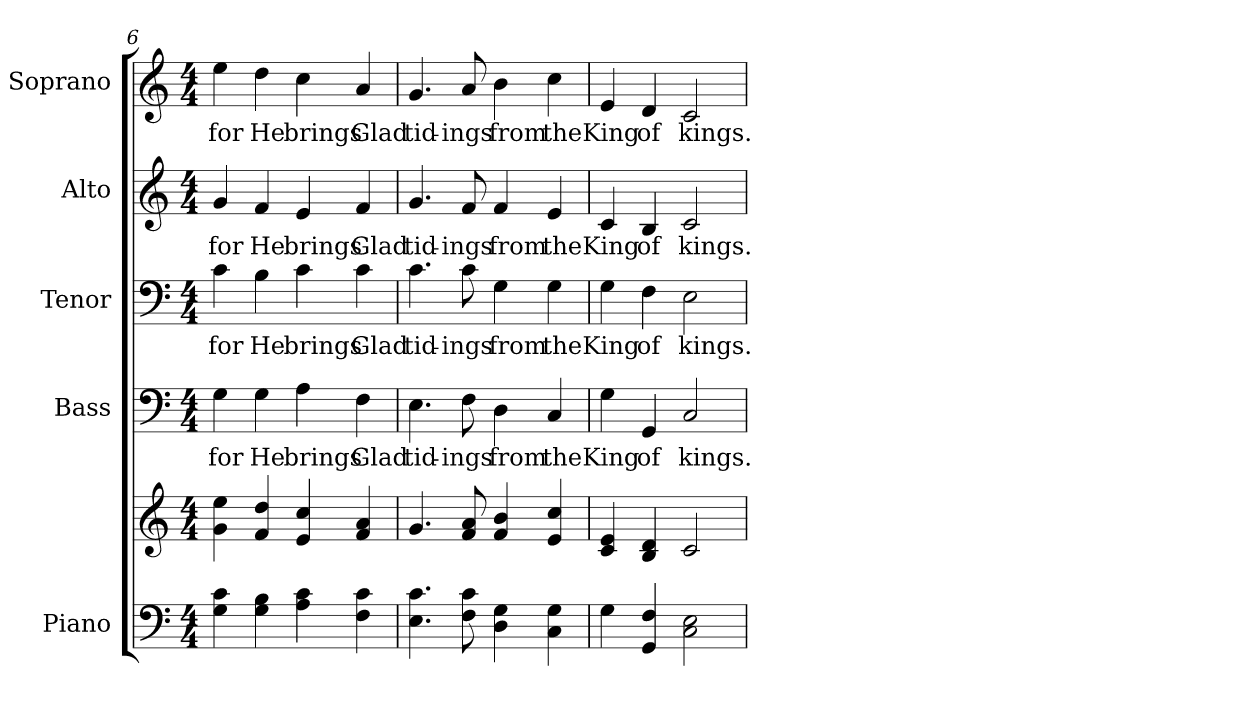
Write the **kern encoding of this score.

**kern	**kern	**kern	**text	**kern	**text	**kern	**text	**kern	**text
*part5	*part5	*part4	*part4	*part3	*part3	*part2	*part2	*part1	*part1
*staff6	*staff5	*staff4	*staff4	*staff3	*staff3	*staff2	*staff2	*staff1	*staff1
*I"Piano	*	*I"Bass	*	*I"Tenor	*	*I"Alto	*	*I"Soprano	*
*I'Pno.	*	*I'B.	*	*I'T.	*	*I'A.	*	*I'S.	*
*clefF4	*clefG2	*clefF4	*	*clefF4	*	*clefG2	*	*clefG2	*
*k[]	*k[]	*k[]	*	*k[]	*	*k[]	*	*k[]	*
*C:	*C:	*C:	*	*C:	*	*C:	*	*C:	*
*M4/4	*M4/4	*M4/4	*	*M4/4	*	*M4/4	*	*M4/4	*
=6	=6	=6	=6	=6	=6	=6	=6	=6	=6
!	!	!	!LO:LY:b:color=#000000	!	!	!	!	!	!
!	!	!	!	!	!LO:LY:b:color=#000000	!	!	!	!
!	!	!	!	!	!	!	!LO:LY:b:color=#000000	!	!
!	!	!	!	!	!	!	!	!	!LO:LY:b:color=#000000
4Gi\ 4ci	4gi\ 4eei	4Gi\	for	4ci\	for	4gi/	for	4eei\	for
!	!	!	!LO:LY:b:color=#000000	!	!	!	!	!	!
!	!	!	!	!	!LO:LY:b:color=#000000	!	!	!	!
!	!	!	!	!	!	!	!LO:LY:b:color=#000000	!	!
!	!	!	!	!	!	!	!	!	!LO:LY:b:color=#000000
4Gi\ 4Bi	4fi/ 4ddi	4Gi\	He	4Bi\	He	4fi/	He	4ddi\	He
!	!	!	!LO:LY:b:color=#000000	!	!	!	!	!	!
!	!	!	!	!	!LO:LY:b:color=#000000	!	!	!	!
!	!	!	!	!	!	!	!LO:LY:b:color=#000000	!	!
!	!	!	!	!	!	!	!	!	!LO:LY:b:color=#000000
4Ai\ 4ci	4ei/ 4cci	4Ai\	brings	4ci\	brings	4ei/	brings	4cci\	brings
!	!	!	!LO:LY:b:color=#000000	!	!	!	!	!	!
!	!	!	!	!	!LO:LY:b:color=#000000	!	!	!	!
!	!	!	!	!	!	!	!LO:LY:b:color=#000000	!	!
!	!	!	!	!	!	!	!	!	!LO:LY:b:color=#000000
4Fi\ 4ci	4fi/ 4ai	4Fi\	Glad	4ci\	Glad	4fi/	Glad	4ai/	Glad
!!LO:PB:g=z
=7	=7	=7	=7	=7	=7	=7	=7	=7	=7
!	!	!	!LO:LY:b:color=#000000	!	!	!	!	!	!
!	!	!	!	!	!LO:LY:b:color=#000000	!	!	!	!
!	!	!	!	!	!	!	!LO:LY:b:color=#000000	!	!
!	!	!	!	!	!	!	!	!	!LO:LY:b:color=#000000
4.Ei\ 4.ci	4.gi/	4.Ei\	tid-	4.ci\	tid-	4.gi/	tid-	4.gi/	tid-
!	!	!	!LO:LY:b:color=#000000	!	!	!	!	!	!
!	!	!	!	!	!LO:LY:b:color=#000000	!	!	!	!
!	!	!	!	!	!	!	!LO:LY:b:color=#000000	!	!
!	!	!	!	!	!	!	!	!	!LO:LY:b:color=#000000
8Fi\ 8ci	8fi/ 8ai	8Fi\	-ings	8ci\	-ings	8fi/	-ings	8ai/	-ings
!	!	!	!LO:LY:b:color=#000000	!	!	!	!	!	!
!	!	!	!	!	!LO:LY:b:color=#000000	!	!	!	!
!	!	!	!	!	!	!	!LO:LY:b:color=#000000	!	!
!	!	!	!	!	!	!	!	!	!LO:LY:b:color=#000000
4Di\ 4Gi	4fi/ 4bi	4Di\	from	4Gi\	from	4fi/	from	4bi\	from
!	!	!	!LO:LY:b:color=#000000	!	!	!	!	!	!
!	!	!	!	!	!LO:LY:b:color=#000000	!	!	!	!
!	!	!	!	!	!	!	!LO:LY:b:color=#000000	!	!
!	!	!	!	!	!	!	!	!	!LO:LY:b:color=#000000
4Ci\ 4Gi	4ei/ 4cci	4Ci/	the	4Gi\	the	4ei/	the	4cci\	the
=8	=8	=8	=8	=8	=8	=8	=8	=8	=8
!	!	!	!LO:LY:b:color=#000000	!	!	!	!	!	!
!	!	!	!	!	!LO:LY:b:color=#000000	!	!	!	!
!	!	!	!	!	!	!	!LO:LY:b:color=#000000	!	!
!	!	!	!	!	!	!	!	!	!LO:LY:b:color=#000000
4Gi\	4ci/ 4ei	4Gi\	King	4Gi\	King	4ci/	King	4ei/	King
!	!	!	!LO:LY:b:color=#000000	!	!	!	!	!	!
!	!	!	!	!	!LO:LY:b:color=#000000	!	!	!	!
!	!	!	!	!	!	!	!LO:LY:b:color=#000000	!	!
!	!	!	!	!	!	!	!	!	!LO:LY:b:color=#000000
4GGi/ 4Fi	4Bi/ 4di	4GGi/	of	4Fi\	of	4Bi/	of	4di/	of
!	!	!	!LO:LY:b:color=#000000	!	!	!	!	!	!
!	!	!	!	!	!LO:LY:b:color=#000000	!	!	!	!
!	!	!	!	!	!	!	!LO:LY:b:color=#000000	!	!
!	!	!	!	!	!	!	!	!	!LO:LY:b:color=#000000
2Ci\ 2Ei	2ci/	2Ci/	kings.	2Ei\	kings.	2ci/	kings.	2ci/	kings.
=	=	=	=	=	=	=	=	=	=
*-	*-	*-	*-	*-	*-	*-	*-	*-	*-
